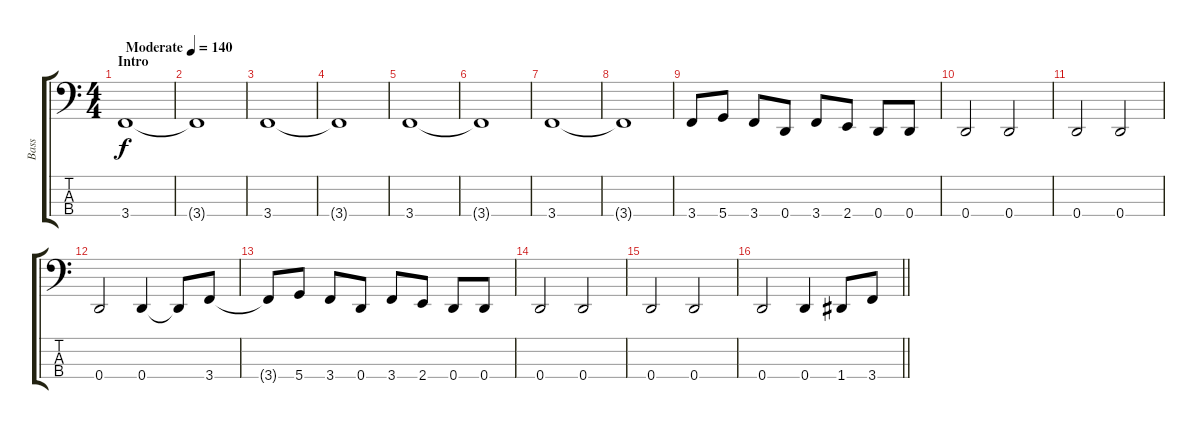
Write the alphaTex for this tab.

\track ("Bass" "Bass") {instrument electricbassfinger}
\staff {score tabs}
\tuning (G2 D2 A1 D1) {hide}
\ts (4 4)
\section ("" "Intro")
\tempo (140 "Moderate")
\clef f4
\ks c
3.4.1{dy f instrument electricbassfinger} |
3.4{t}.1 |
3.4.1 |
3.4{t}.1 |
3.4.1 |
3.4{t}.1 |
3.4.1 |
3.4{t}.1 |
3.4.8 5.4.8 3.4.8 0.4.8 3.4.8 2.4.8 0.4.8 0.4.8 |
0.4.2 0.4.2 |
0.4.2 0.4.2 |
0.4.2 0.4.4 0.4{t}.8 3.4.8 |
3.4{t}.8 5.4.8 3.4.8 0.4.8 3.4.8 2.4.8 0.4.8 0.4.8 |
0.4.2 0.4.2 |
0.4.2 0.4.2 |
\barLineRight lightlight
0.4.2 0.4.4 1.4.8 3.4.8
